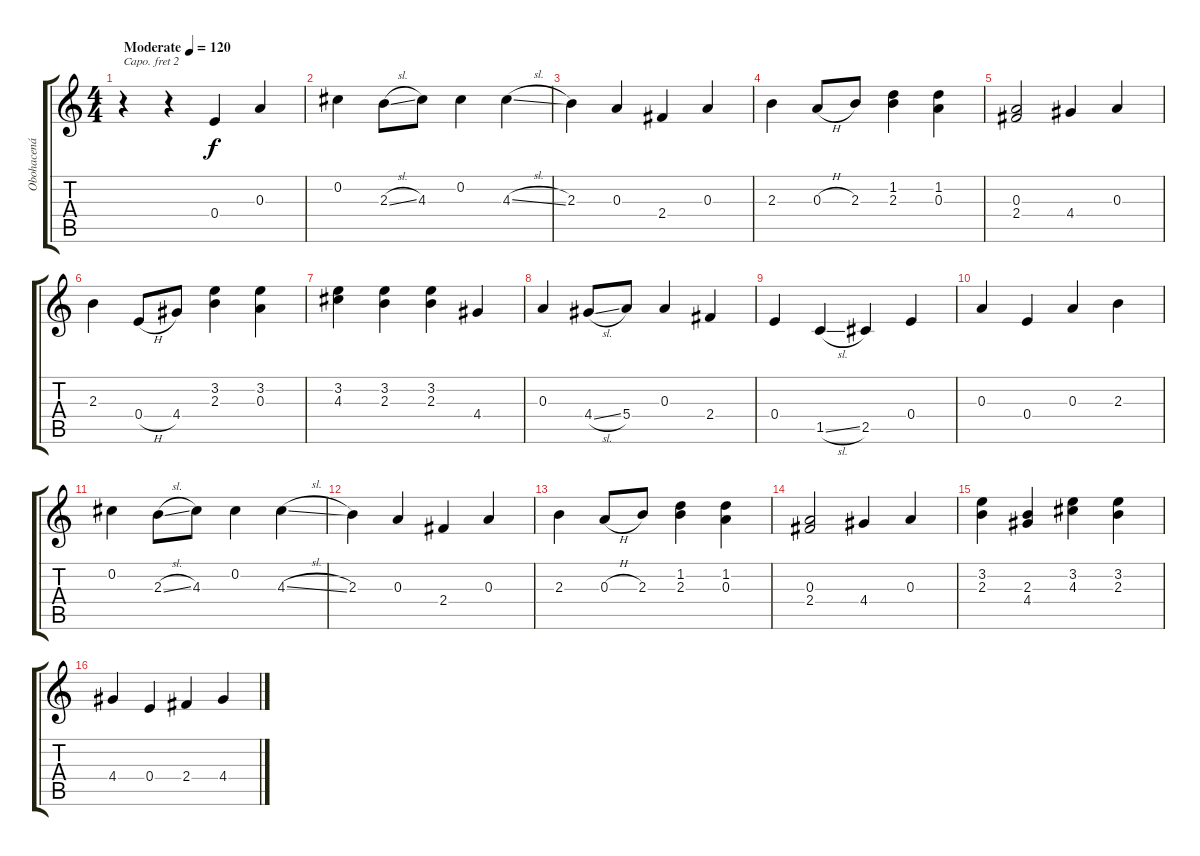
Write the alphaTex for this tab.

\track ("Obohacená melodie" "Obohacená ") {instrument acousticguitarsteel}
\staff {score tabs}
\capo 2
\tuning (E4 B3 G3 D3 A2 E2) {hide}
\ts (4 4)
\tempo (120 "Moderate")
\clef g2
\ks c
r.4{dy f instrument acousticguitarsteel} r.4 0.4.4 0.3.4 |
0.2.4 2.3{sl}.8 4.3.8 0.2.4 4.3{sl}.4 |
2.3.4 0.3.4 2.4.4 0.3.4 |
2.3.4 0.3{h}.8 2.3.8 (1.2 2.3).4 (1.2 0.3).4 |
(0.3 2.4).2 4.4.4 0.3.4 |
2.3.4 0.4{h}.8 4.4.8 (3.2 2.3).4 (3.2 0.3).4 |
(3.2 4.3).4 (3.2 2.3).4 (3.2 2.3).4 4.4.4 |
0.3.4 4.4{sl}.8 5.4.8 0.3.4 2.4.4 |
0.4.4 1.5{sl}.4 2.5.4 0.4.4 |
0.3.4 0.4.4 0.3.4 2.3.4 |
0.2.4 2.3{sl}.8 4.3.8 0.2.4 4.3{sl}.4 |
2.3.4 0.3.4 2.4.4 0.3.4 |
2.3.4 0.3{h}.8 2.3.8 (1.2 2.3).4 (1.2 0.3).4 |
(0.3 2.4).2 4.4.4 0.3.4 |
(3.2 2.3).4 (2.3 4.4).4 (3.2 4.3).4 (3.2 2.3).4 |
4.4.4 0.4.4 2.4.4 4.4.4
